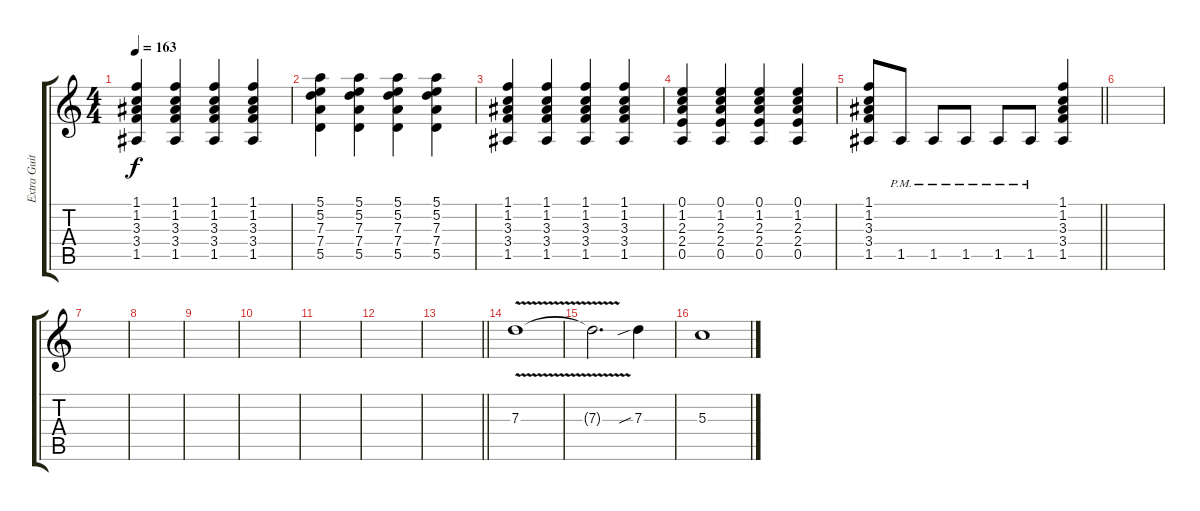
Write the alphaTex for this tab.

\track ("Extra Guitar" "Extra Guit") {instrument acousticguitarsteel}
\staff {score tabs}
\tuning (E4 B3 G3 D3 A2 E2) {hide}
\ts (4 4)
\tempo 163
\clef g2
\ks c
(1.1 1.2 3.3 3.4 1.5).4{dy f} (1.1 1.2 3.3 3.4 1.5).4 (1.1 1.2 3.3 3.4 1.5).4 (1.1 1.2 3.3 3.4 1.5).4 |
(5.1 5.2 7.3 7.4 5.5).4 (5.1 5.2 7.3 7.4 5.5).4 (5.1 5.2 7.3 7.4 5.5).4 (5.1 5.2 7.3 7.4 5.5).4 |
(1.1 1.2 3.3 3.4 1.5).4 (1.1 1.2 3.3 3.4 1.5).4 (1.1 1.2 3.3 3.4 1.5).4 (1.1 1.2 3.3 3.4 1.5).4 |
(0.1 1.2 2.3 2.4 0.5).4 (0.1 1.2 2.3 2.4 0.5).4 (0.1 1.2 2.3 2.4 0.5).4 (0.1 1.2 2.3 2.4 0.5).4 |
\barLineRight lightlight
(1.1 1.2 3.3 3.4 1.5).8 1.5{pm}.8 1.5{pm}.8 1.5{pm}.8 1.5{pm}.8 1.5{pm}.8 (1.1 1.2 3.3 3.4 1.5).4 |
|
|
|
|
|
|
|
\barLineRight lightlight
|
7.3{v}.1{volume 13} |
7.3{t}.2{d} 7.3{sib}.4 |
5.3.1
